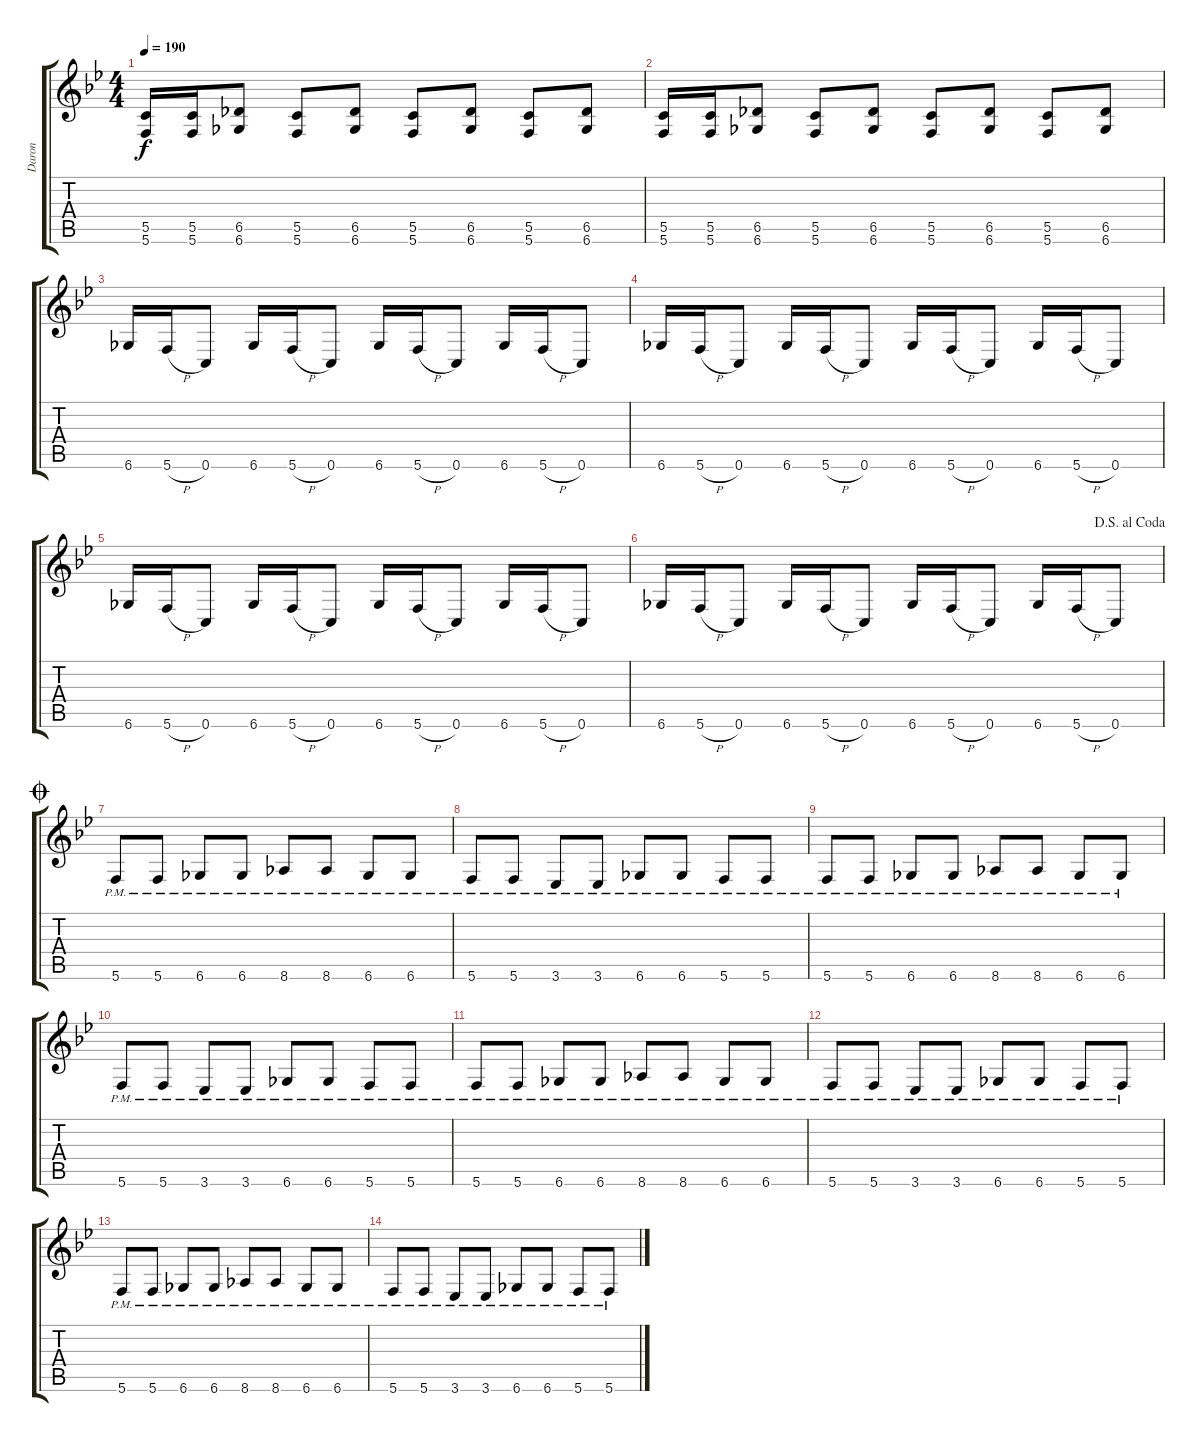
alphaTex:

\track ("Daron " "Daron ") {instrument overdrivenguitar}
\staff {score tabs}
\tuning (D4 A3 F3 C3 G2 C2) {hide}
\ts (4 4)
\tempo 190
\clef g2
\ks bb
(5.5 5.6).16{dy f} (5.5 5.6).16 (6.5 6.6).8 (5.5 5.6).8 (6.5 6.6).8 (5.5 5.6).8 (6.5 6.6).8 (5.5 5.6).8 (6.5 6.6).8 |
(5.5 5.6).16 (5.5 5.6).16 (6.5 6.6).8 (5.5 5.6).8 (6.5 6.6).8 (5.5 5.6).8 (6.5 6.6).8 (5.5 5.6).8 (6.5 6.6).8 |
6.6.16 5.6{h}.16 0.6.8 6.6.16 5.6{h}.16 0.6.8 6.6.16 5.6{h}.16 0.6.8 6.6.16 5.6{h}.16 0.6.8 |
6.6.16 5.6{h}.16 0.6.8 6.6.16 5.6{h}.16 0.6.8 6.6.16 5.6{h}.16 0.6.8 6.6.16 5.6{h}.16 0.6.8 |
6.6.16 5.6{h}.16 0.6.8 6.6.16 5.6{h}.16 0.6.8 6.6.16 5.6{h}.16 0.6.8 6.6.16 5.6{h}.16 0.6.8 |
\jump dalsegnoalcoda
6.6.16 5.6{h}.16 0.6.8 6.6.16 5.6{h}.16 0.6.8 6.6.16 5.6{h}.16 0.6.8 6.6.16 5.6{h}.16 0.6.8 |
\jump coda
5.6{pm}.8 5.6{pm}.8 6.6{pm}.8 6.6{pm}.8 8.6{pm}.8 8.6{pm}.8 6.6{pm}.8 6.6{pm}.8 |
5.6{pm}.8 5.6{pm}.8 3.6{pm}.8 3.6{pm}.8 6.6{pm}.8 6.6{pm}.8 5.6{pm}.8 5.6{pm}.8 |
5.6{pm}.8 5.6{pm}.8 6.6{pm}.8 6.6{pm}.8 8.6{pm}.8 8.6{pm}.8 6.6{pm}.8 6.6{pm}.8 |
5.6{pm}.8 5.6{pm}.8 3.6{pm}.8 3.6{pm}.8 6.6{pm}.8 6.6{pm}.8 5.6{pm}.8 5.6{pm}.8 |
5.6{pm}.8 5.6{pm}.8 6.6{pm}.8 6.6{pm}.8 8.6{pm}.8 8.6{pm}.8 6.6{pm}.8 6.6{pm}.8 |
5.6{pm}.8 5.6{pm}.8 3.6{pm}.8 3.6{pm}.8 6.6{pm}.8 6.6{pm}.8 5.6{pm}.8 5.6{pm}.8 |
5.6{pm}.8 5.6{pm}.8 6.6{pm}.8 6.6{pm}.8 8.6{pm}.8 8.6{pm}.8 6.6{pm}.8 6.6{pm}.8 |
5.6{pm}.8 5.6{pm}.8 3.6{pm}.8 3.6{pm}.8 6.6{pm}.8 6.6{pm}.8 5.6{pm}.8 5.6{pm}.8
